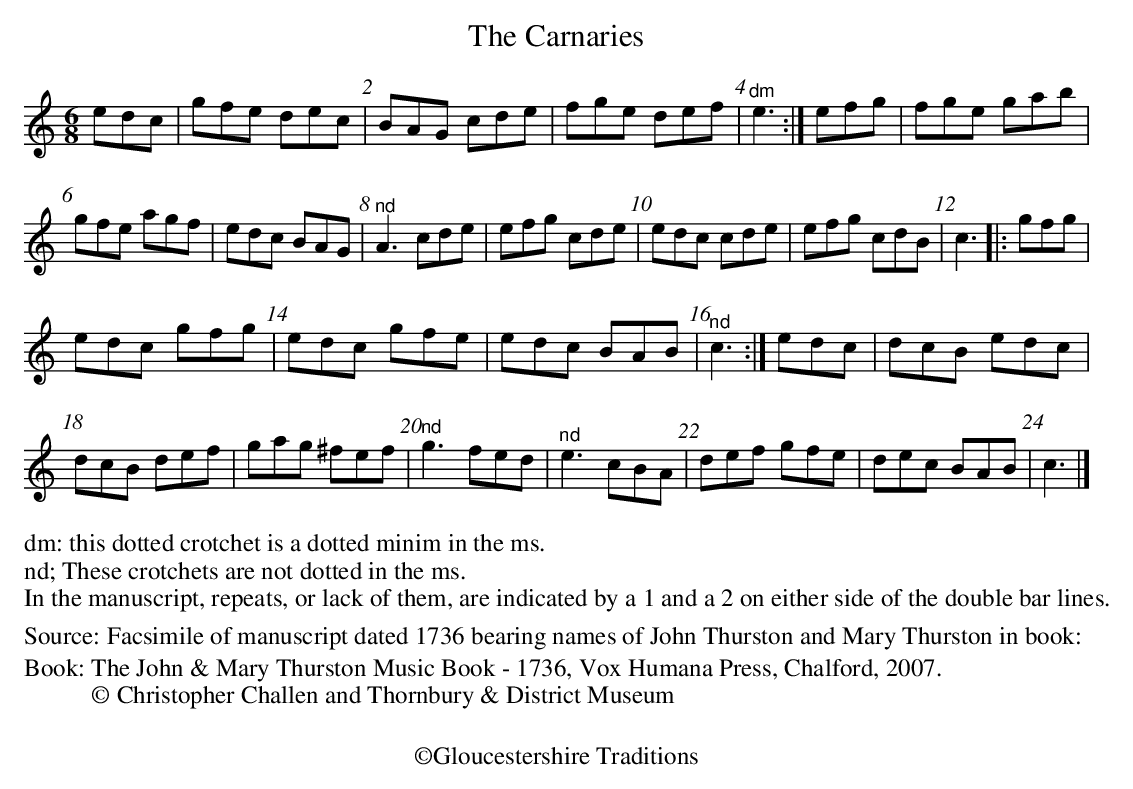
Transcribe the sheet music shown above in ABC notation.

X:1
T:Carnaries, The
L:1/8
M:6/8
K:C
edc | gfe dec | BAG cde | fge def |"^dm"e3 :|efg| fge gab |
gfe agf | edc BAG | "@-5,20nd"A3 cde |efg cde | edc cde | efg cdB | c3 |: gfg |
edc gfg | edc gfe | edc BAB |"@-5,10nd"c3 :| edc | dcB edc |
dcB def | gag ^fef | "^nd"g3 fed | "^nd"e3 cBA | def gfe | dec BAB | c3 |]
